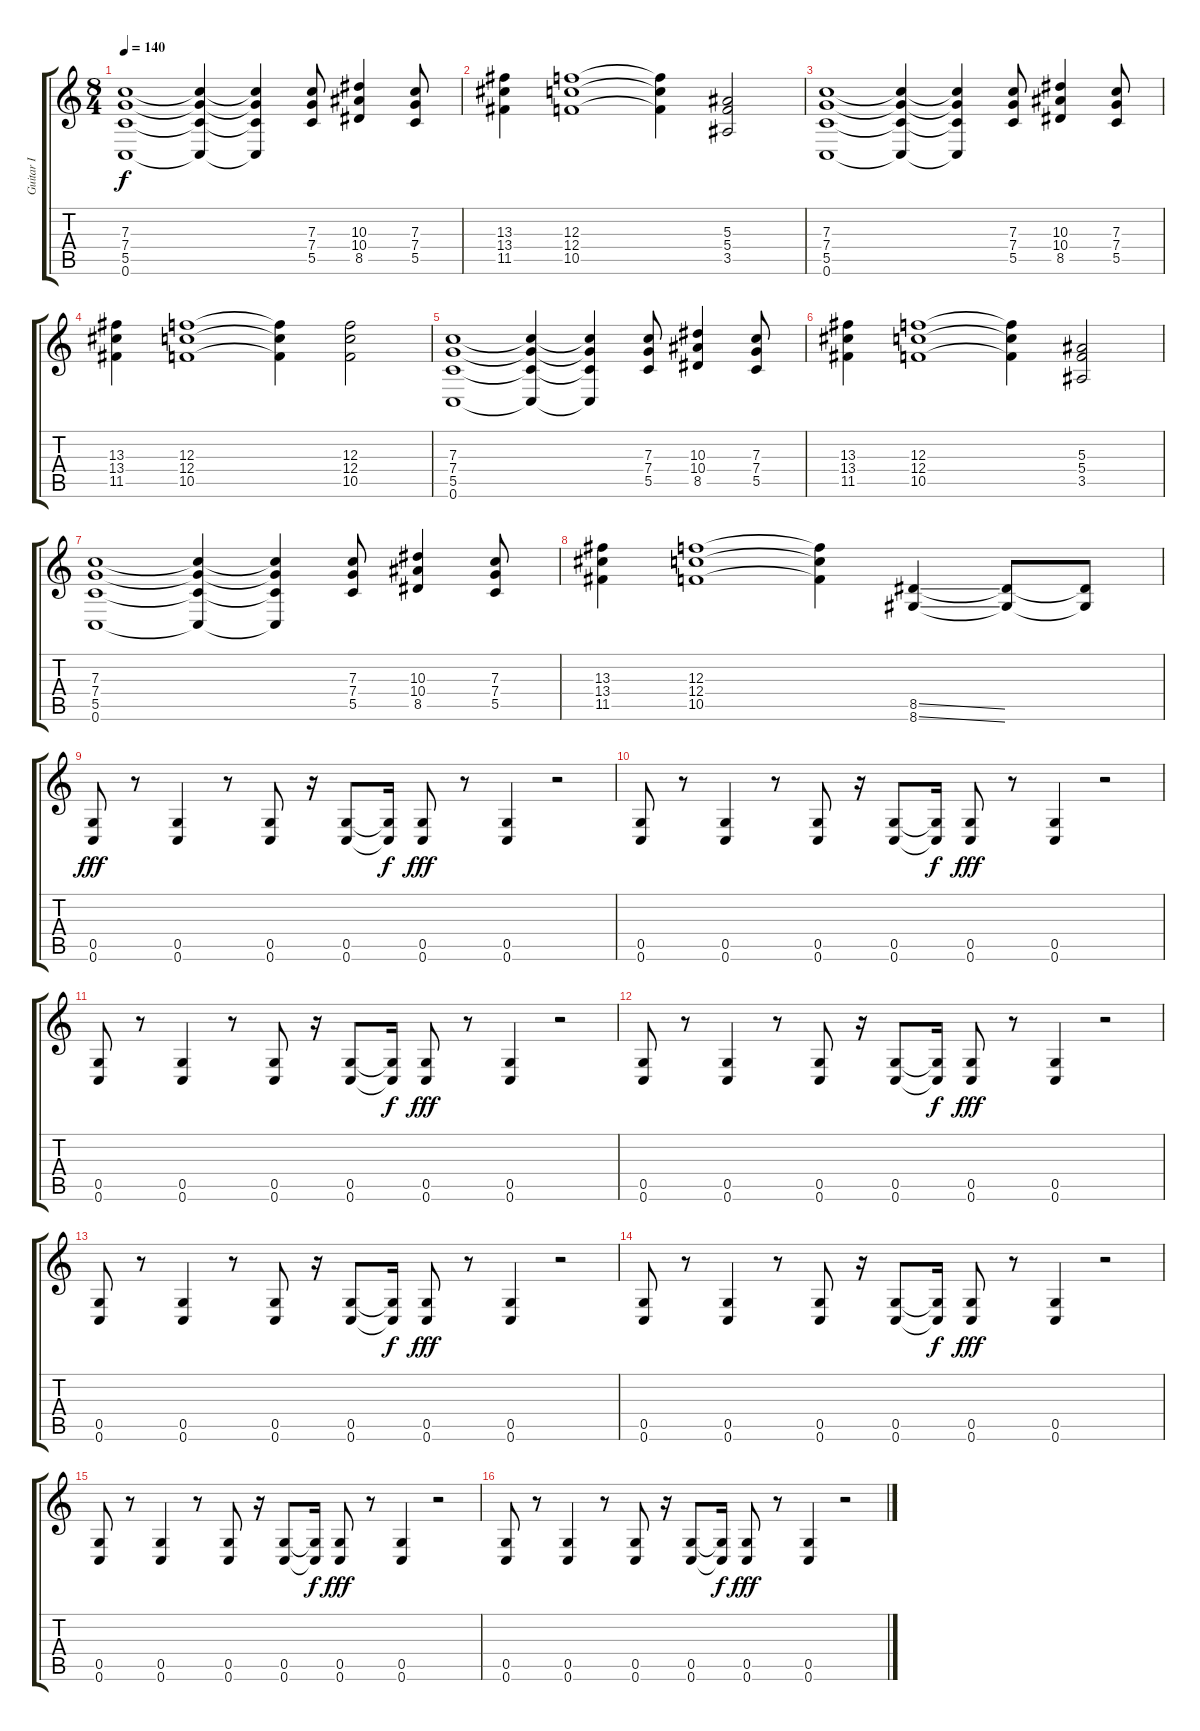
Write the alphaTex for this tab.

\track ("Guitar I" "Guitar I") {instrument distortionguitar}
\staff {score tabs}
\tuning (D4 A3 F3 C3 G2 C2) {hide}
\ts (8 4)
\tempo 140
\clef g2
\ks c
(7.3 7.4 5.5 0.6).1{dy f} (7.3{t} 7.4{t} 5.5{t} 0.6{t}).4 (7.3{t} 7.4{t} 5.5{t} 0.6{t}).4 (7.3 7.4 5.5).8 (10.3 10.4 8.5).4 (7.3 7.4 5.5).8 |
(13.3 13.4 11.5).4 (12.3 12.4 10.5).1 (12.3{t} 12.4{t} 10.5{t}).4 (5.3 5.4 3.5).2 |
(7.3 7.4 5.5 0.6).1 (7.3{t} 7.4{t} 5.5{t} 0.6{t}).4 (7.3{t} 7.4{t} 5.5{t} 0.6{t}).4 (7.3 7.4 5.5).8 (10.3 10.4 8.5).4 (7.3 7.4 5.5).8 |
(13.3 13.4 11.5).4 (12.3 12.4 10.5).1 (12.3{t} 12.4{t} 10.5{t}).4 (12.3 12.4 10.5).2 |
(7.3 7.4 5.5 0.6).1 (7.3{t} 7.4{t} 5.5{t} 0.6{t}).4 (7.3{t} 7.4{t} 5.5{t} 0.6{t}).4 (7.3 7.4 5.5).8 (10.3 10.4 8.5).4 (7.3 7.4 5.5).8 |
(13.3 13.4 11.5).4 (12.3 12.4 10.5).1 (12.3{t} 12.4{t} 10.5{t}).4 (5.3 5.4 3.5).2 |
(7.3 7.4 5.5 0.6).1 (7.3{t} 7.4{t} 5.5{t} 0.6{t}).4 (7.3{t} 7.4{t} 5.5{t} 0.6{t}).4 (7.3 7.4 5.5).8 (10.3 10.4 8.5).4 (7.3 7.4 5.5).8 |
(13.3 13.4 11.5).4 (12.3 12.4 10.5).1 (12.3{t} 12.4{t} 10.5{t}).4 (8.5{ss} 8.6{ss}).4 (8.5{t} 8.6{t}).8 (8.5{t} 8.6{t}).8 |
(0.5 0.6).8{dy fff} r.8 (0.5 0.6).4 r.8 (0.5 0.6).8 r.16 (0.5 0.6).8 (0.5{t} 0.6{t}).16{dy f} (0.5 0.6).8{dy fff} r.8 (0.5 0.6).4 r.2 |
(0.5 0.6).8 r.8 (0.5 0.6).4 r.8 (0.5 0.6).8 r.16 (0.5 0.6).8 (0.5{t} 0.6{t}).16{dy f} (0.5 0.6).8{dy fff} r.8 (0.5 0.6).4 r.2 |
(0.5 0.6).8 r.8 (0.5 0.6).4 r.8 (0.5 0.6).8 r.16 (0.5 0.6).8 (0.5{t} 0.6{t}).16{dy f} (0.5 0.6).8{dy fff} r.8 (0.5 0.6).4 r.2 |
(0.5 0.6).8 r.8 (0.5 0.6).4 r.8 (0.5 0.6).8 r.16 (0.5 0.6).8 (0.5{t} 0.6{t}).16{dy f} (0.5 0.6).8{dy fff} r.8 (0.5 0.6).4 r.2 |
(0.5 0.6).8 r.8 (0.5 0.6).4 r.8 (0.5 0.6).8 r.16 (0.5 0.6).8 (0.5{t} 0.6{t}).16{dy f} (0.5 0.6).8{dy fff} r.8 (0.5 0.6).4 r.2 |
(0.5 0.6).8 r.8 (0.5 0.6).4 r.8 (0.5 0.6).8 r.16 (0.5 0.6).8 (0.5{t} 0.6{t}).16{dy f} (0.5 0.6).8{dy fff} r.8 (0.5 0.6).4 r.2 |
(0.5 0.6).8 r.8 (0.5 0.6).4 r.8 (0.5 0.6).8 r.16 (0.5 0.6).8 (0.5{t} 0.6{t}).16{dy f} (0.5 0.6).8{dy fff} r.8 (0.5 0.6).4 r.2 |
(0.5 0.6).8 r.8 (0.5 0.6).4 r.8 (0.5 0.6).8 r.16 (0.5 0.6).8 (0.5{t} 0.6{t}).16{dy f} (0.5 0.6).8{dy fff} r.8 (0.5 0.6).4 r.2
